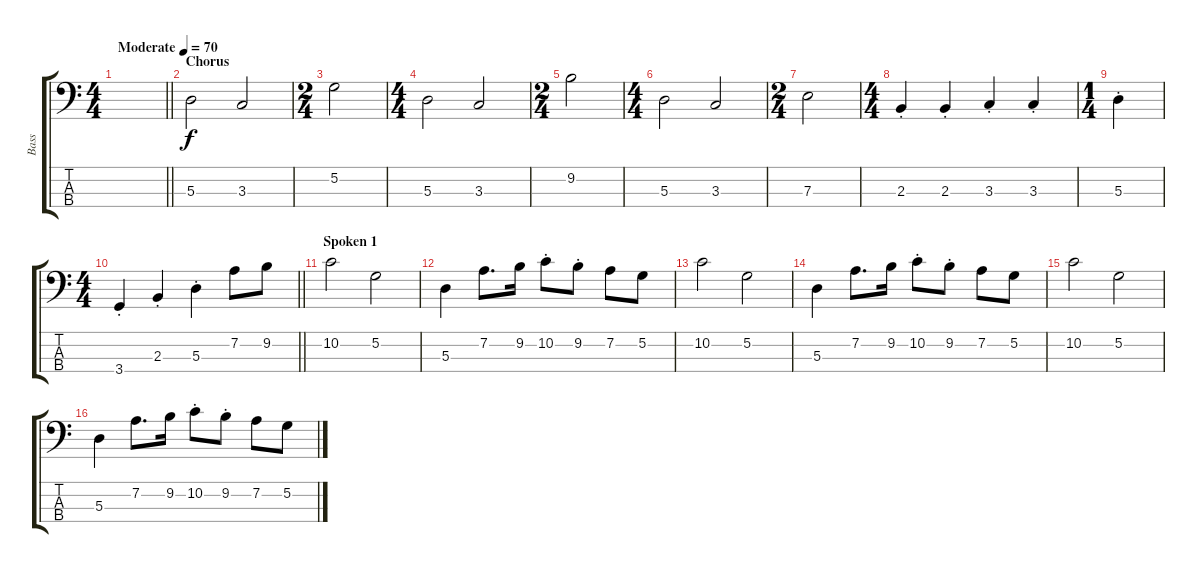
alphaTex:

\track ("Bass" "Bass") {instrument electricbassfinger}
\staff {score tabs}
\tuning (G2 D2 A1 E1) {hide}
\ts (4 4)
\tempo (70 "Moderate")
\clef f4
\barLineRight lightlight
\ks c
|
\section ("" "Chorus")
5.3.2 3.3.2 |
\ts (2 4)
5.2.2 |
\ts (4 4)
5.3.2 3.3.2 |
\ts (2 4)
9.2.2 |
\ts (4 4)
5.3.2 3.3.2 |
\ts (2 4)
7.3.2 |
\ts (4 4)
2.3{st}.4 2.3{st}.4 3.3{st}.4 3.3{st}.4 |
\ts (1 4)
5.3{st}.4 |
\ts (4 4)
\barLineRight lightlight
3.4{st}.4 2.3{st}.4 5.3{st}.4 7.2.8 9.2.8 |
\section ("" "Spoken 1")
10.2.2 5.2.2 |
5.3.4 7.2.8{d} 9.2.16 10.2{st}.8 9.2{st}.8 7.2.8 5.2.8 |
10.2.2 5.2.2 |
5.3.4 7.2.8{d} 9.2.16 10.2{st}.8 9.2{st}.8 7.2.8 5.2.8 |
10.2.2 5.2.2 |
5.3.4 7.2.8{d} 9.2.16 10.2{st}.8 9.2{st}.8 7.2.8 5.2.8
